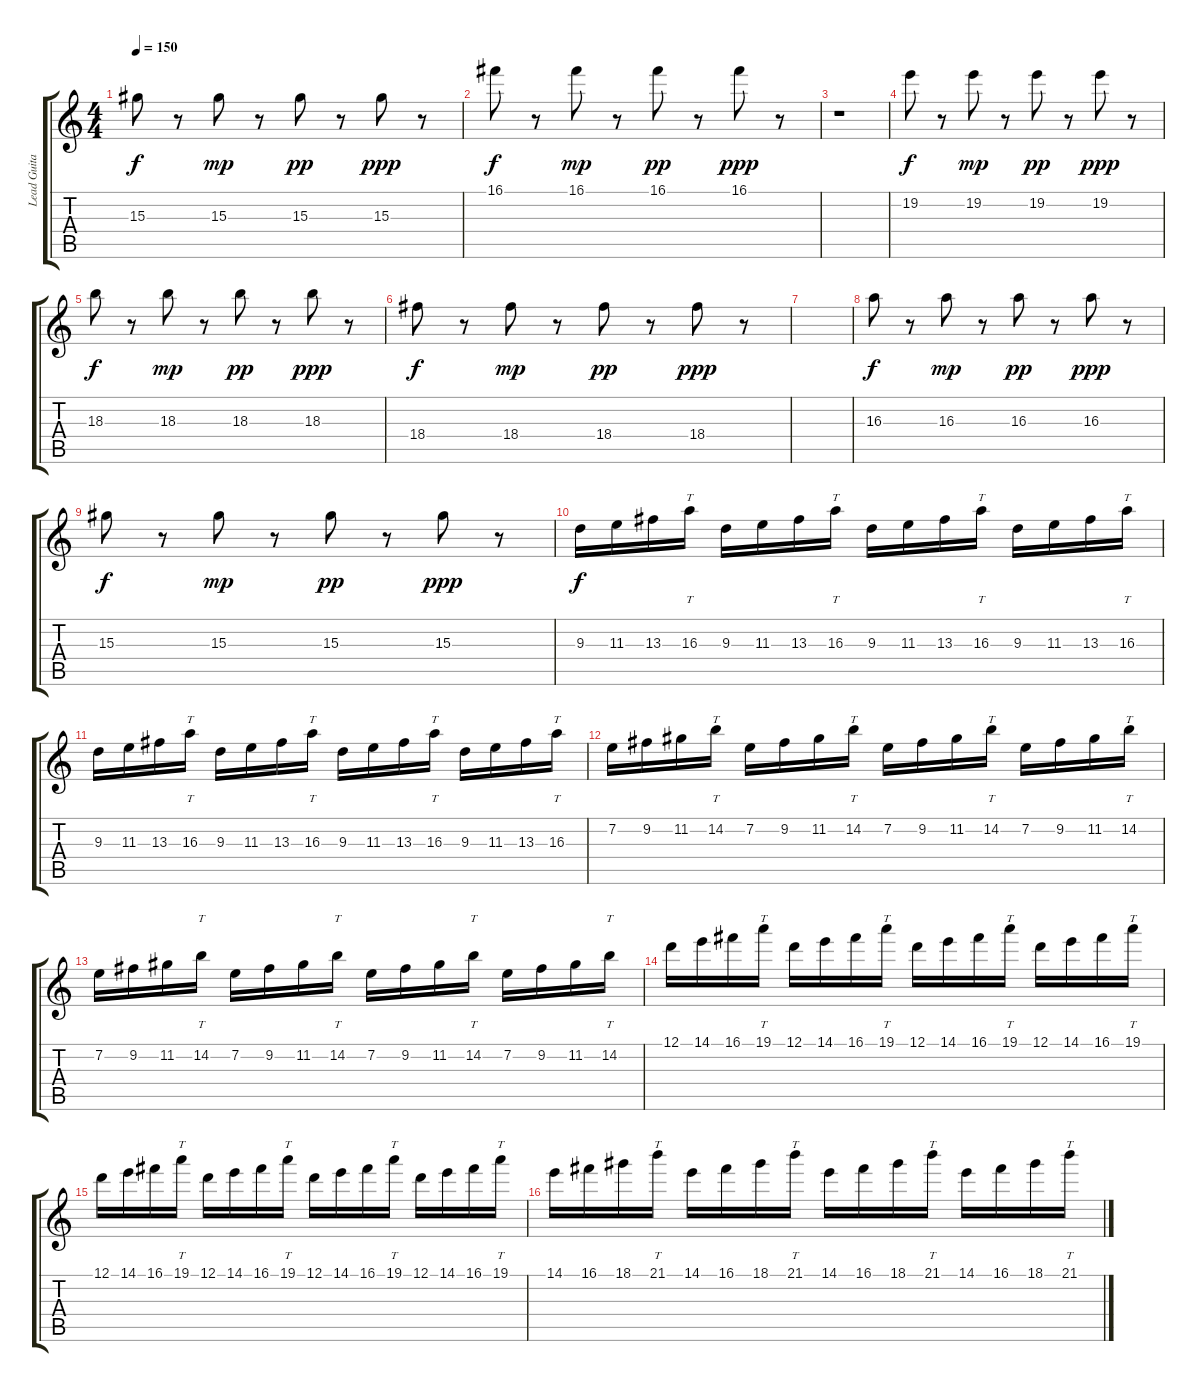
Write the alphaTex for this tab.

\track ("Lead Guitar" "Lead Guita") {instrument distortionguitar}
\staff {score tabs}
\tuning (D4 A3 F3 C3 G2 C2) {hide}
\ts (4 4)
\tempo 150
\clef g2
\ks c
15.3.8{dy f} r.8 15.3.8{dy mp} r.8 15.3.8{dy pp} r.8 15.3.8{dy ppp} r.8 |
16.1.8{dy f} r.8 16.1.8{dy mp} r.8 16.1.8{dy pp} r.8 16.1.8{dy ppp} r.8 |
r.1 |
19.2.8{dy f} r.8 19.2.8{dy mp} r.8 19.2.8{dy pp} r.8 19.2.8{dy ppp} r.8 |
18.3.8{dy f} r.8 18.3.8{dy mp} r.8 18.3.8{dy pp} r.8 18.3.8{dy ppp} r.8 |
18.4.8{dy f} r.8 18.4.8{dy mp} r.8 18.4.8{dy pp} r.8 18.4.8{dy ppp} r.8 |
|
16.3.8{dy f} r.8 16.3.8{dy mp} r.8 16.3.8{dy pp} r.8 16.3.8{dy ppp} r.8 |
15.3.8{dy f} r.8 15.3.8{dy mp} r.8 15.3.8{dy pp} r.8 15.3.8{dy ppp} r.8 |
9.3.16{dy f} 11.3.16 13.3.16 16.3.16{tt} 9.3.16 11.3.16 13.3.16 16.3.16{tt} 9.3.16 11.3.16 13.3.16 16.3.16{tt} 9.3.16 11.3.16 13.3.16 16.3.16{tt} |
9.3.16 11.3.16 13.3.16 16.3.16{tt} 9.3.16 11.3.16 13.3.16 16.3.16{tt} 9.3.16 11.3.16 13.3.16 16.3.16{tt} 9.3.16 11.3.16 13.3.16 16.3.16{tt} |
7.2.16 9.2.16 11.2.16 14.2.16{tt} 7.2.16 9.2.16 11.2.16 14.2.16{tt} 7.2.16 9.2.16 11.2.16 14.2.16{tt} 7.2.16 9.2.16 11.2.16 14.2.16{tt} |
7.2.16 9.2.16 11.2.16 14.2.16{tt} 7.2.16 9.2.16 11.2.16 14.2.16{tt} 7.2.16 9.2.16 11.2.16 14.2.16{tt} 7.2.16 9.2.16 11.2.16 14.2.16{tt} |
12.1.16 14.1.16 16.1.16 19.1.16{tt} 12.1.16 14.1.16 16.1.16 19.1.16{tt} 12.1.16 14.1.16 16.1.16 19.1.16{tt} 12.1.16 14.1.16 16.1.16 19.1.16{tt} |
12.1.16 14.1.16 16.1.16 19.1.16{tt} 12.1.16 14.1.16 16.1.16 19.1.16{tt} 12.1.16 14.1.16 16.1.16 19.1.16{tt} 12.1.16 14.1.16 16.1.16 19.1.16{tt} |
14.1.16 16.1.16 18.1.16 21.1.16{tt} 14.1.16 16.1.16 18.1.16 21.1.16{tt} 14.1.16 16.1.16 18.1.16 21.1.16{tt} 14.1.16 16.1.16 18.1.16 21.1.16{tt}
